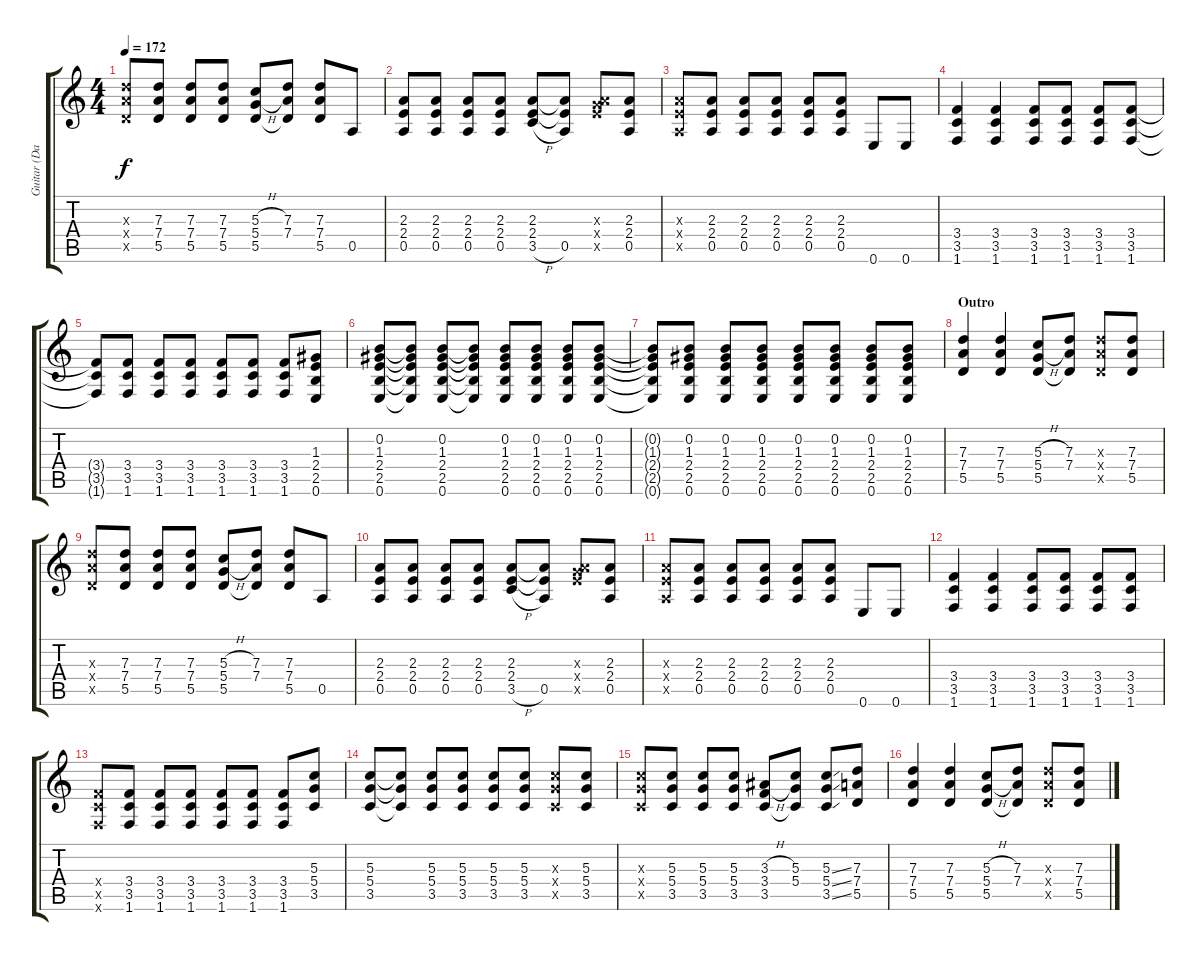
\track ("Guitar (Dave)" "Guitar (Da") {instrument distortionguitar}
\staff {score tabs}
\tuning (E4 B3 G3 D3 A2 E2) {hide}
\ts (4 4)
\tempo 172
\clef g2
\ks c
(7.3{x} 7.4{x} 5.5{x}).8{dy f} (7.3 7.4 5.5).8 (7.3 7.4 5.5).8 (7.3 7.4 5.5).8 (5.3{h} 5.4{h} 5.5).8 (7.3 7.4 5.5{t}).8 (7.3 7.4 5.5).8 0.5.8 |
(2.3 2.4 0.5).8 (2.3 2.4 0.5).8 (2.3 2.4 0.5).8 (2.3 2.4 0.5).8 (2.3 2.4 3.5{h}).8 (2.3{t} 2.4{t} 0.5).8 (0.3{x} 7.4{x} 7.5{x}).8 (2.3 2.4 0.5).8 |
(2.3{x} 2.4{x} 0.5{x}).8 (2.3 2.4 0.5).8 (2.3 2.4 0.5).8 (2.3 2.4 0.5).8 (2.3 2.4 0.5).8 (2.3 2.4 0.5).8 0.6.8 0.6.8 |
(3.4 3.5 1.6).4 (3.4 3.5 1.6).4 (3.4 3.5 1.6).8 (3.4 3.5 1.6).8 (3.4 3.5 1.6).8 (3.4 3.5 1.6).8 |
(3.4{t} 3.5{t} 1.6{t}).8 (3.4 3.5 1.6).8 (3.4 3.5 1.6).8 (3.4 3.5 1.6).8 (3.4 3.5 1.6).8 (3.4 3.5 1.6).8 (3.4 3.5 1.6).8 (1.3 2.4 2.5 0.6).8 |
(0.2 1.3 2.4 2.5 0.6).8 (0.2{t} 1.3{t} 2.4{t} 2.5{t} 0.6{t}).8 (0.2 1.3 2.4 2.5 0.6).8 (0.2{t} 1.3{t} 2.4{t} 2.5{t} 0.6{t}).8 (0.2 1.3 2.4 2.5 0.6).8 (0.2 1.3 2.4 2.5 0.6).8 (0.2 1.3 2.4 2.5 0.6).8 (0.2 1.3 2.4 2.5 0.6).8 |
(0.2{t} 1.3{t} 2.4{t} 2.5{t} 0.6{t}).8 (0.2 1.3 2.4 2.5 0.6).8 (0.2 1.3 2.4 2.5 0.6).8 (0.2 1.3 2.4 2.5 0.6).8 (0.2 1.3 2.4 2.5 0.6).8 (0.2 1.3 2.4 2.5 0.6).8 (0.2 1.3 2.4 2.5 0.6).8 (0.2 1.3 2.4 2.5 0.6).8 |
\section ("" "Outro")
(7.3 7.4 5.5).4{volume 16} (7.3 7.4 5.5).4 (5.3{h} 5.4{h} 5.5).8 (7.3 7.4 5.5{t}).8 (7.3{x} 7.4{x} 5.5{x}).8 (7.3 7.4 5.5).8 |
(7.3{x} 7.4{x} 5.5{x}).8 (7.3 7.4 5.5).8 (7.3 7.4 5.5).8 (7.3 7.4 5.5).8 (5.3{h} 5.4{h} 5.5).8 (7.3 7.4 5.5{t}).8 (7.3 7.4 5.5).8 0.5.8 |
(2.3 2.4 0.5).8 (2.3 2.4 0.5).8 (2.3 2.4 0.5).8 (2.3 2.4 0.5).8 (2.3 2.4 3.5{h}).8 (2.3{t} 2.4{t} 0.5).8 (0.3{x} 7.4{x} 7.5{x}).8 (2.3 2.4 0.5).8 |
(2.3{x} 2.4{x} 0.5{x}).8 (2.3 2.4 0.5).8 (2.3 2.4 0.5).8 (2.3 2.4 0.5).8 (2.3 2.4 0.5).8 (2.3 2.4 0.5).8 0.6.8 0.6.8 |
(3.4 3.5 1.6).4 (3.4 3.5 1.6).4 (3.4 3.5 1.6).8 (3.4 3.5 1.6).8 (3.4 3.5 1.6).8 (3.4 3.5 1.6).8 |
(3.4{x} 3.5{x} 1.6{x}).8 (3.4 3.5 1.6).8 (3.4 3.5 1.6).8 (3.4 3.5 1.6).8 (3.4 3.5 1.6).8 (3.4 3.5 1.6).8 (3.4 3.5 1.6).8 (5.3 5.4 3.5).8 |
(5.3 5.4 3.5).8 (5.3{t} 5.4{t} 3.5{t}).8 (5.3 5.4 3.5).8 (5.3 5.4 3.5).8 (5.3 5.4 3.5).8 (5.3 5.4 3.5).8 (5.3{x} 5.4{x} 3.5{x}).8 (5.3 5.4 3.5).8 |
(5.3{x} 5.4{x} 3.5{x}).8 (5.3 5.4 3.5).8 (5.3 5.4 3.5).8 (5.3 5.4 3.5).8 (3.3{h} 3.4{h} 3.5).8 (5.3 5.4 3.5{t}).8 (5.3{ss} 5.4{ss} 3.5{ss}).8 (7.3 7.4 5.5).8 |
(7.3 7.4 5.5).4 (7.3 7.4 5.5).4 (5.3{h} 5.4{h} 5.5).8 (7.3 7.4 5.5{t}).8 (7.3{x} 7.4{x} 5.5{x}).8 (7.3 7.4 5.5).8
